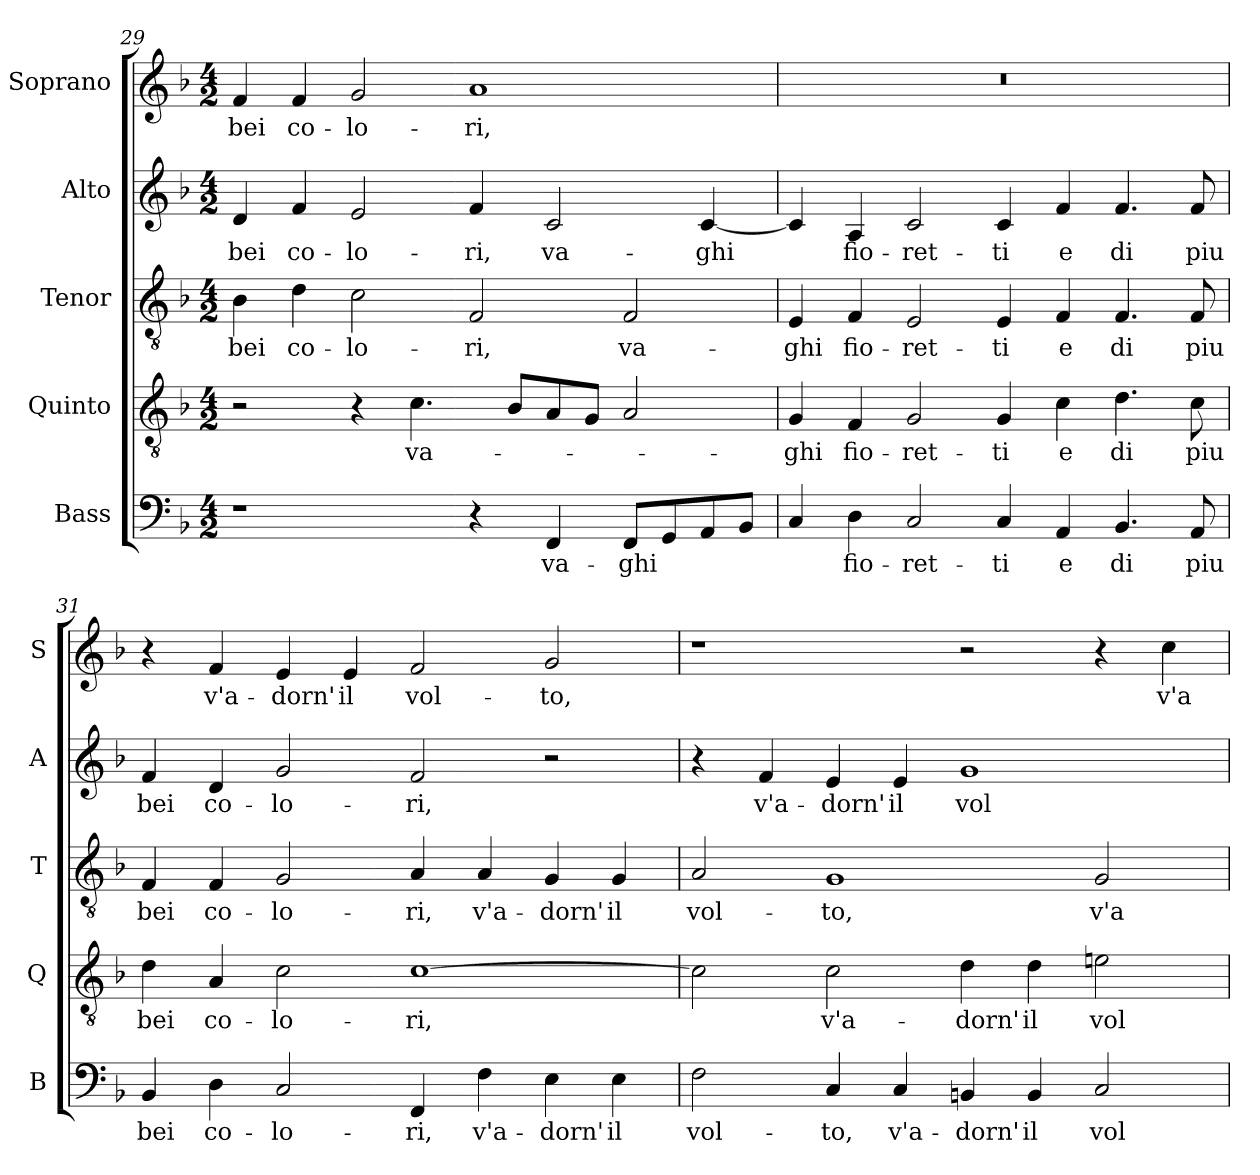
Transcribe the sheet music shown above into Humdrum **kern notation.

**kern	**text	**kern	**text	**kern	**text	**kern	**text	**kern	**text
*part5	*part5	*part4	*part4	*part3	*part3	*part2	*part2	*part1	*part1
*staff5	*staff5	*staff4	*staff4	*staff3	*staff3	*staff2	*staff2	*staff1	*staff1
*I"Bass	*	*I"Quinto	*	*I"Tenor	*	*I"Alto	*	*I"Soprano	*
*I'B	*	*I'Q	*	*I'T	*	*I'A	*	*I'S	*
!!LO:LB:g=z
*clefF4	*	*clefGv2	*	*clefGv2	*	*clefG2	*	*clefG2	*
*k[b-]	*	*k[b-]	*	*k[b-]	*	*k[b-]	*	*k[b-]	*
*F:	*	*F:	*	*F:	*	*F:	*	*F:	*
*M4/2	*	*M4/2	*	*M4/2	*	*M4/2	*	*M4/2	*
=29	=29	=29	=29	=29	=29	=29	=29	=29	=29
!	!	!	!	!	!LO:LY:b	!	!	!	!
!	!	!	!	!	!	!	!LO:LY:b	!	!
!	!	!	!	!	!	!	!	!	!LO:LY:b
1r	.	2r	.	4B-\	bei	4d/	bei	4f/	bei
!	!	!	!	!	!LO:LY:b	!	!	!	!
!	!	!	!	!	!	!	!LO:LY:b	!	!
!	!	!	!	!	!	!	!	!	!LO:LY:b
.	.	.	.	4d\	co-	4f/	co-	4f/	co-
!	!	!	!	!	!LO:LY:b	!	!	!	!
!	!	!	!	!	!	!	!LO:LY:b	!	!
!	!	!	!	!	!	!	!	!	!LO:LY:b
.	.	4r	.	2c\	-lo-	2e/	-lo-	2g/	-lo-
!	!	!	!LO:LY:b	!	!	!	!	!	!
.	.	4.c\	va-	.	.	.	.	.	.
!	!	!	!	!	!LO:LY:b	!	!	!	!
!	!	!	!	!	!	!	!LO:LY:b	!	!
!	!	!	!	!	!	!	!	!	!LO:LY:b
4r	.	.	.	2F/	-ri,	4f/	-ri,	1a	-ri,
.	.	8B-/L	.	.	.	.	.	.	.
!	!LO:LY:b	!	!	!	!	!	!	!	!
!	!	!	!	!	!	!	!LO:LY:b	!	!
4FF/	va-	8A/	.	.	.	2c/	va-	.	.
.	.	8G/J	.	.	.	.	.	.	.
!	!LO:LY:b	!	!	!	!	!	!	!	!
!	!	!	!	!	!LO:LY:b	!	!	!	!
8FF/L	-ghi	2A/	.	2F/	va-	.	.	.	.
8GG/	.	.	.	.	.	.	.	.	.
!	!	!	!	!	!	!	!LO:LY:b	!	!
8AA/	.	.	.	.	.	[4c/	-ghi	.	.
8BB-/J	.	.	.	.	.	.	.	.	.
=30	=30	=30	=30	=30	=30	=30	=30	=30	=30
!	!	!	!LO:LY:b	!	!	!	!	!	!
!	!	!	!	!	!LO:LY:b	!	!	!	!
4C/	.	4G/	-ghi	4E/	-ghi	4c/]	.	0r	.
!	!LO:LY:b	!	!	!	!	!	!	!	!
!	!	!	!LO:LY:b	!	!	!	!	!	!
!	!	!	!	!	!LO:LY:b	!	!	!	!
!	!	!	!	!	!	!	!LO:LY:b	!	!
4D\	fio-	4F/	fio-	4F/	fio-	4A/	fio-	.	.
!	!LO:LY:b	!	!	!	!	!	!	!	!
!	!	!	!LO:LY:b	!	!	!	!	!	!
!	!	!	!	!	!LO:LY:b	!	!	!	!
!	!	!	!	!	!	!	!LO:LY:b	!	!
2C/	-ret-	2G/	-ret-	2E/	-ret-	2c/	-ret-	.	.
!	!LO:LY:b	!	!	!	!	!	!	!	!
!	!	!	!LO:LY:b	!	!	!	!	!	!
!	!	!	!	!	!LO:LY:b	!	!	!	!
!	!	!	!	!	!	!	!LO:LY:b	!	!
4C/	-ti	4G/	-ti	4E/	-ti	4c/	-ti	.	.
!	!LO:LY:b	!	!	!	!	!	!	!	!
!	!	!	!LO:LY:b	!	!	!	!	!	!
!	!	!	!	!	!LO:LY:b	!	!	!	!
!	!	!	!	!	!	!	!LO:LY:b	!	!
4AA/	e	4c\	e	4F/	e	4f/	e	.	.
!	!LO:LY:b	!	!	!	!	!	!	!	!
!	!	!	!LO:LY:b	!	!	!	!	!	!
!	!	!	!	!	!LO:LY:b	!	!	!	!
!	!	!	!	!	!	!	!LO:LY:b	!	!
4.BB-/	di	4.d\	di	4.F/	di	4.f/	di	.	.
!	!LO:LY:b	!	!	!	!	!	!	!	!
!	!	!	!LO:LY:b	!	!	!	!	!	!
!	!	!	!	!	!LO:LY:b	!	!	!	!
!	!	!	!	!	!	!	!LO:LY:b	!	!
8AA/	piu	8c\	piu	8F/	piu	8f/	piu	.	.
=31	=31	=31	=31	=31	=31	=31	=31	=31	=31
!	!LO:LY:b	!	!	!	!	!	!	!	!
!	!	!	!LO:LY:b	!	!	!	!	!	!
!	!	!	!	!	!LO:LY:b	!	!	!	!
!	!	!	!	!	!	!	!LO:LY:b	!	!
4BB-/	bei	4d\	bei	4F/	bei	4f/	bei	4r	.
!	!LO:LY:b	!	!	!	!	!	!	!	!
!	!	!	!LO:LY:b	!	!	!	!	!	!
!	!	!	!	!	!LO:LY:b	!	!	!	!
!	!	!	!	!	!	!	!LO:LY:b	!	!
!	!	!	!	!	!	!	!	!	!LO:LY:b
4D\	co-	4A/	co-	4F/	co-	4d/	co-	4f/	v'a-
!	!LO:LY:b	!	!	!	!	!	!	!	!
!	!	!	!LO:LY:b	!	!	!	!	!	!
!	!	!	!	!	!LO:LY:b	!	!	!	!
!	!	!	!	!	!	!	!LO:LY:b	!	!
!	!	!	!	!	!	!	!	!	!LO:LY:b
2C/	-lo-	2c\	-lo-	2G/	-lo-	2g/	-lo-	4e/	-dorn'
!	!	!	!	!	!	!	!	!	!LO:LY:b
.	.	.	.	.	.	.	.	4e/	il
!	!LO:LY:b	!	!	!	!	!	!	!	!
!	!	!	!LO:LY:b	!	!	!	!	!	!
!	!	!	!	!	!LO:LY:b	!	!	!	!
!	!	!	!	!	!	!	!LO:LY:b	!	!
!	!	!	!	!	!	!	!	!	!LO:LY:b
4FF/	-ri,	[1c	-ri,	4A/	-ri,	2f/	-ri,	2f/	vol-
!	!LO:LY:b	!	!	!	!	!	!	!	!
!	!	!	!	!	!LO:LY:b	!	!	!	!
4F\	v'a-	.	.	4A/	v'a-	.	.	.	.
!	!LO:LY:b	!	!	!	!	!	!	!	!
!	!	!	!	!	!LO:LY:b	!	!	!	!
!	!	!	!	!	!	!	!	!	!LO:LY:b
4E\	-dorn'	.	.	4G/	-dorn'	2r	.	2g/	-to,
!	!LO:LY:b	!	!	!	!	!	!	!	!
!	!	!	!	!	!LO:LY:b	!	!	!	!
4E\	il	.	.	4G/	il	.	.	.	.
!!LO:PB:g=z
=32	=32	=32	=32	=32	=32	=32	=32	=32	=32
!	!LO:LY:b	!	!	!	!	!	!	!	!
!	!	!	!	!	!LO:LY:b	!	!	!	!
2F\	vol-	2c\]	.	2A/	vol-	4r	.	1r	.
!	!	!	!	!	!	!	!LO:LY:b	!	!
.	.	.	.	.	.	4f/	v'a-	.	.
!	!LO:LY:b	!	!	!	!	!	!	!	!
!	!	!	!LO:LY:b	!	!	!	!	!	!
!	!	!	!	!	!LO:LY:b	!	!	!	!
!	!	!	!	!	!	!	!LO:LY:b	!	!
4C/	-to,	2c\	v'a-	1G	-to,	4e/	-dorn'	.	.
!	!LO:LY:b	!	!	!	!	!	!	!	!
!	!	!	!	!	!	!	!LO:LY:b	!	!
4C/	v'a-	.	.	.	.	4e/	il	.	.
!	!LO:LY:b	!	!	!	!	!	!	!	!
!	!	!	!LO:LY:b	!	!	!	!	!	!
!	!	!	!	!	!	!	!LO:LY:b	!	!
4BBn/	-dorn'	4d\	-dorn'	.	.	1g	vol-	2r	.
!	!LO:LY:b	!	!	!	!	!	!	!	!
!	!	!	!LO:LY:b	!	!	!	!	!	!
4BB/	il	4d\	il	.	.	.	.	.	.
!	!LO:LY:b	!	!	!	!	!	!	!	!
!	!	!	!LO:LY:b	!	!	!	!	!	!
!	!	!	!	!	!LO:LY:b	!	!	!	!
2C/	vol-	2eni\	vol-	2G/	v'a-	.	.	4r	.
!	!	!	!	!	!	!	!	!	!LO:LY:b
.	.	.	.	.	.	.	.	4cc\	v'a-
=	=	=	=	=	=	=	=	=	=
*-	*-	*-	*-	*-	*-	*-	*-	*-	*-
